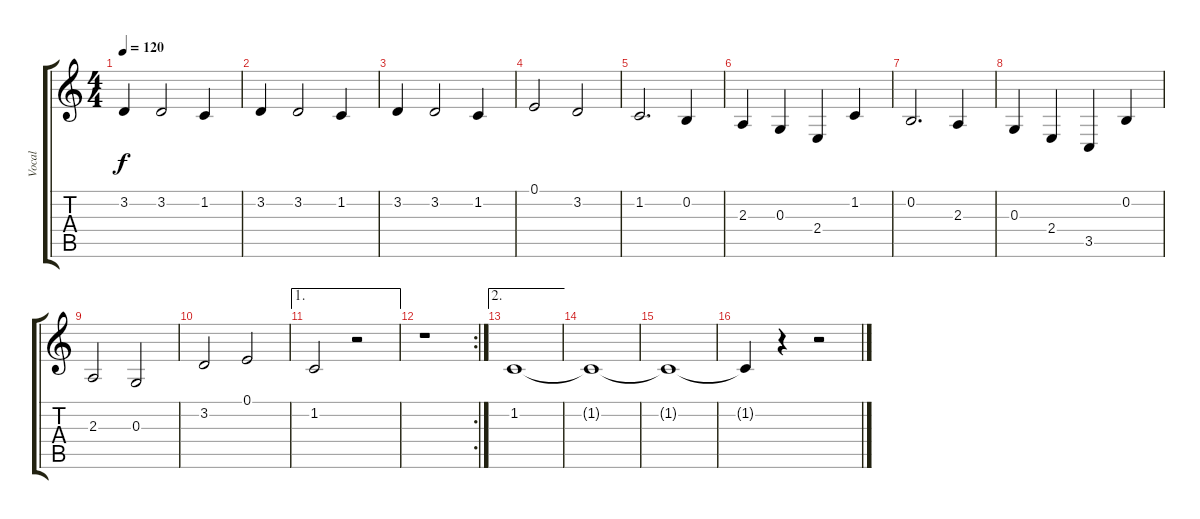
\track ("Vocal" "Vocal") {instrument sopranosax}
\staff {score tabs}
\tuning (E4 B3 G3 D3 A2 E2) {hide}
\ts (4 4)
\tempo 120
\clef g2
\ks c
3.2.4{dy f} 3.2.2 1.2.4 |
3.2.4 3.2.2 1.2.4 |
3.2.4 3.2.2 1.2.4 |
0.1.2 3.2.2 |
1.2.2{d} 0.2.4 |
2.3.4 0.3.4 2.4.4 1.2.4 |
0.2.2{d} 2.3.4 |
0.3.4 2.4.4 3.5.4 0.2.4 |
2.3.2 0.3.2 |
3.2.2 0.1.2 |
\ae 1
1.2.2 r.2 |
\rc 2
r.1 |
\ae 2
1.2.1 |
1.2{t}.1 |
1.2{t}.1 |
1.2{t}.4{beam Up} r.4 r.2
